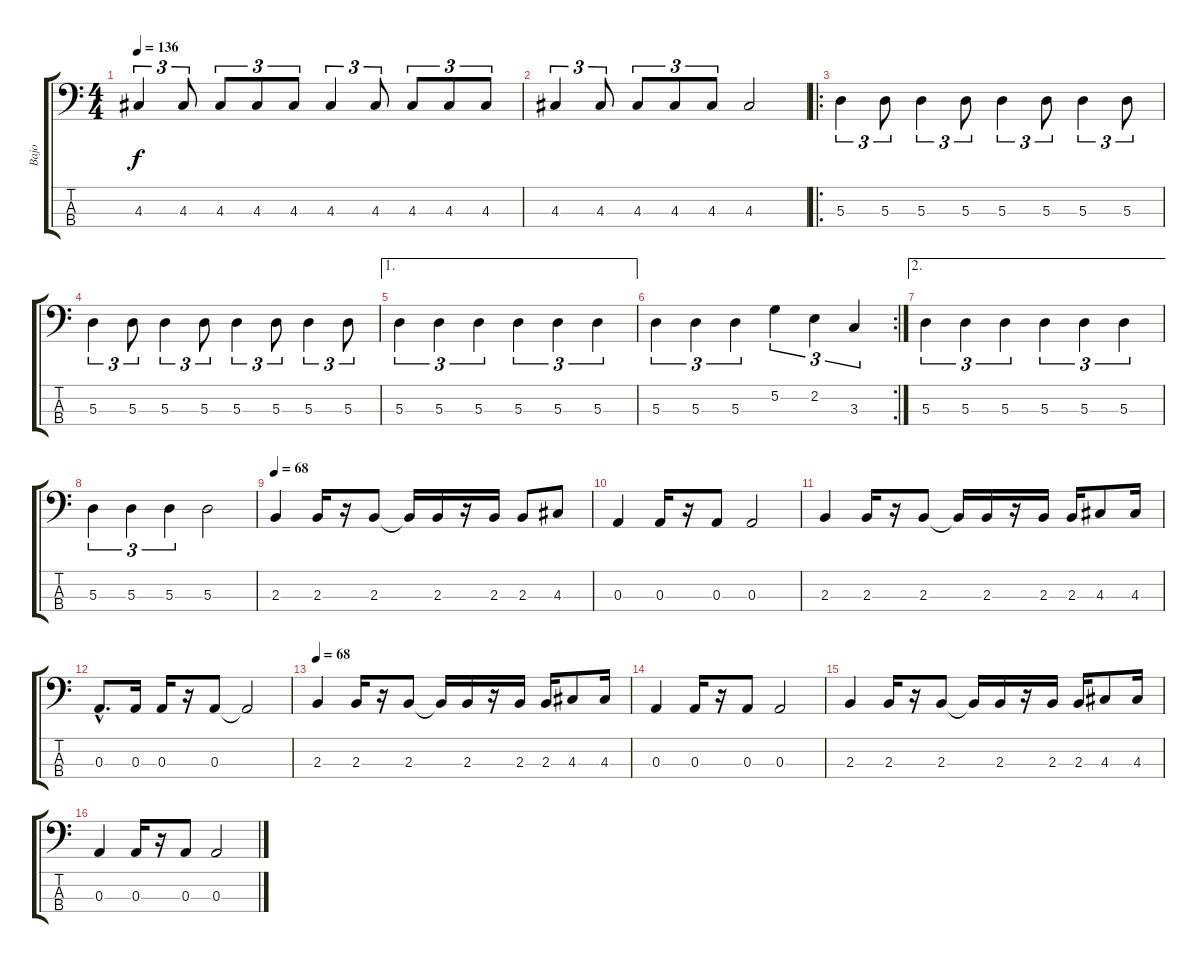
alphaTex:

\track ("Bajo" "Bajo") {instrument fretlessbass}
\staff {score tabs}
\tuning (G2 D2 A1 E1) {hide}
\ts (4 4)
\tempo 136
\clef f4
\ks c
4.3.4{tu (3 2) dy f instrument fretlessbass} 4.3.8{tu (3 2)} 4.3.8{tu (3 2)} 4.3.8{tu (3 2)} 4.3.8{tu (3 2)} 4.3.4{tu (3 2)} 4.3.8{tu (3 2)} 4.3.8{tu (3 2)} 4.3.8{tu (3 2)} 4.3.8{tu (3 2)} |
4.3.4{tu (3 2)} 4.3.8{tu (3 2)} 4.3.8{tu (3 2)} 4.3.8{tu (3 2)} 4.3.8{tu (3 2)} 4.3.2 |
\ro
5.3.4{tu (3 2)} 5.3.8{tu (3 2)} 5.3.4{tu (3 2)} 5.3.8{tu (3 2)} 5.3.4{tu (3 2)} 5.3.8{tu (3 2)} 5.3.4{tu (3 2)} 5.3.8{tu (3 2)} |
5.3.4{tu (3 2)} 5.3.8{tu (3 2)} 5.3.4{tu (3 2)} 5.3.8{tu (3 2)} 5.3.4{tu (3 2)} 5.3.8{tu (3 2)} 5.3.4{tu (3 2)} 5.3.8{tu (3 2)} |
\ae 1
5.3.4{tu (3 2)} 5.3.4{tu (3 2)} 5.3.4{tu (3 2)} 5.3.4{tu (3 2)} 5.3.4{tu (3 2)} 5.3.4{tu (3 2)} |
\rc 2
5.3.4{tu (3 2)} 5.3.4{tu (3 2)} 5.3.4{tu (3 2)} 5.2.4{tu (3 2)} 2.2.4{tu (3 2)} 3.3.4{tu (3 2)} |
\ae 2
5.3.4{tu (3 2)} 5.3.4{tu (3 2)} 5.3.4{tu (3 2)} 5.3.4{tu (3 2)} 5.3.4{tu (3 2)} 5.3.4{tu (3 2)} |
5.3.4{tu (3 2)} 5.3.4{tu (3 2)} 5.3.4{tu (3 2)} 5.3.2 |
\tempo 68
2.3.4 2.3.16 r.16 2.3.8 2.3{t}.16 2.3.16 r.16 2.3.16 2.3.8 4.3.8 |
0.3.4 0.3.16 r.16 0.3.8 0.3.2 |
2.3.4 2.3.16 r.16 2.3.8 2.3{t}.16 2.3.16 r.16 2.3.16 2.3.16 4.3.8 4.3.16 |
0.3{hac}.8{d} 0.3.16 0.3.16 r.16 0.3.8 0.3{t}.2 |
\tempo 68
2.3.4 2.3.16 r.16 2.3.8 2.3{t}.16 2.3.16 r.16 2.3.16 2.3.16 4.3.8 4.3.16 |
0.3.4 0.3.16 r.16 0.3.8 0.3.2 |
2.3.4 2.3.16 r.16 2.3.8 2.3{t}.16 2.3.16 r.16 2.3.16 2.3.16 4.3.8 4.3.16 |
0.3.4 0.3.16 r.16 0.3.8 0.3.2
